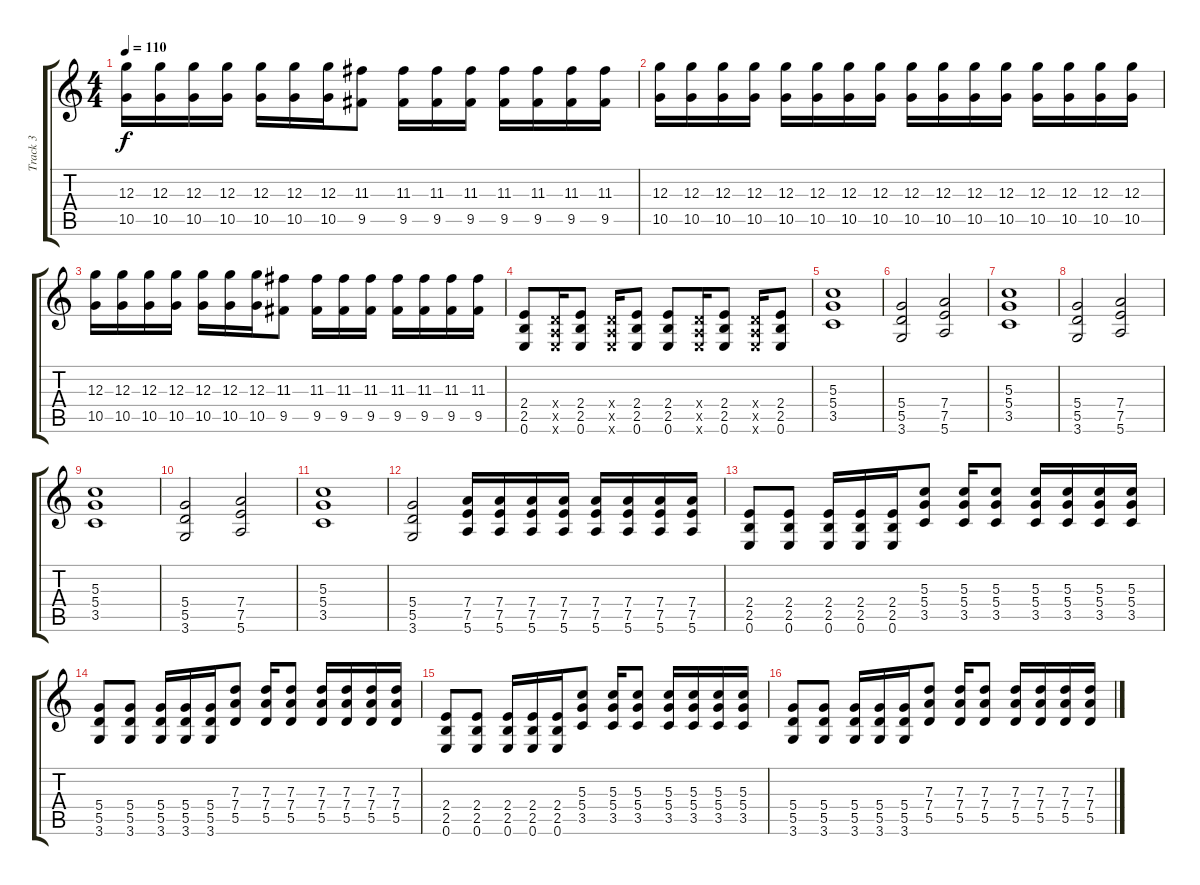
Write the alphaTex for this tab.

\track ("Track 3" "Track 3") {instrument overdrivenguitar}
\staff {score tabs}
\tuning (E4 B3 G3 D3 A2 E2) {hide}
\ts (4 4)
\tempo 110
\clef g2
\ks c
(12.3 10.5).16{dy f} (12.3 10.5).16 (12.3 10.5).16 (12.3 10.5).16 (12.3 10.5).16 (12.3 10.5).16 (12.3 10.5).16 (11.3 9.5).8 (11.3 9.5).16 (11.3 9.5).16 (11.3 9.5).16 (11.3 9.5).16 (11.3 9.5).16 (11.3 9.5).16 (11.3 9.5).16 |
(12.3 10.5).16 (12.3 10.5).16 (12.3 10.5).16 (12.3 10.5).16 (12.3 10.5).16 (12.3 10.5).16 (12.3 10.5).16 (12.3 10.5).16 (12.3 10.5).16 (12.3 10.5).16 (12.3 10.5).16 (12.3 10.5).16 (12.3 10.5).16 (12.3 10.5).16 (12.3 10.5).16 (12.3 10.5).16 |
(12.3 10.5).16 (12.3 10.5).16 (12.3 10.5).16 (12.3 10.5).16 (12.3 10.5).16 (12.3 10.5).16 (12.3 10.5).16 (11.3 9.5).8 (11.3 9.5).16 (11.3 9.5).16 (11.3 9.5).16 (11.3 9.5).16 (11.3 9.5).16 (11.3 9.5).16 (11.3 9.5).16 |
(2.4 2.5 0.6).8 (0.4{x} 0.5{x} 0.6{x}).16 (2.4 2.5 0.6).8 (0.4{x} 0.5{x} 0.6{x}).16 (2.4 2.5 0.6).8 (2.4 2.5 0.6).8 (0.4{x} 0.5{x} 0.6{x}).16 (2.4 2.5 0.6).8 (0.4{x} 0.5{x} 0.6{x}).16 (2.4 2.5 0.6).8 |
(5.3 5.4 3.5).1 |
(5.4 5.5 3.6).2 (7.4 7.5 5.6).2 |
(5.3 5.4 3.5).1 |
(5.4 5.5 3.6).2 (7.4 7.5 5.6).2 |
(5.3 5.4 3.5).1 |
(5.4 5.5 3.6).2 (7.4 7.5 5.6).2 |
(5.3 5.4 3.5).1 |
(5.4 5.5 3.6).2 (7.4 7.5 5.6).16 (7.4 7.5 5.6).16 (7.4 7.5 5.6).16 (7.4 7.5 5.6).16 (7.4 7.5 5.6).16 (7.4 7.5 5.6).16 (7.4 7.5 5.6).16 (7.4 7.5 5.6).16 |
(2.4 2.5 0.6).8 (2.4 2.5 0.6).8 (2.4 2.5 0.6).16 (2.4 2.5 0.6).16 (2.4 2.5 0.6).16 (5.3 5.4 3.5).8 (5.3 5.4 3.5).16 (5.3 5.4 3.5).8 (5.3 5.4 3.5).16 (5.3 5.4 3.5).16 (5.3 5.4 3.5).16 (5.3 5.4 3.5).16 |
(5.4 5.5 3.6).8 (5.4 5.5 3.6).8 (5.4 5.5 3.6).16 (5.4 5.5 3.6).16 (5.4 5.5 3.6).16 (7.3 7.4 5.5).8 (7.3 7.4 5.5).16 (7.3 7.4 5.5).8 (7.3 7.4 5.5).16 (7.3 7.4 5.5).16 (7.3 7.4 5.5).16 (7.3 7.4 5.5).16 |
(2.4 2.5 0.6).8 (2.4 2.5 0.6).8 (2.4 2.5 0.6).16 (2.4 2.5 0.6).16 (2.4 2.5 0.6).16 (5.3 5.4 3.5).8 (5.3 5.4 3.5).16 (5.3 5.4 3.5).8 (5.3 5.4 3.5).16 (5.3 5.4 3.5).16 (5.3 5.4 3.5).16 (5.3 5.4 3.5).16 |
(5.4 5.5 3.6).8 (5.4 5.5 3.6).8 (5.4 5.5 3.6).16 (5.4 5.5 3.6).16 (5.4 5.5 3.6).16 (7.3 7.4 5.5).8 (7.3 7.4 5.5).16 (7.3 7.4 5.5).8 (7.3 7.4 5.5).16 (7.3 7.4 5.5).16 (7.3 7.4 5.5).16 (7.3 7.4 5.5).16
